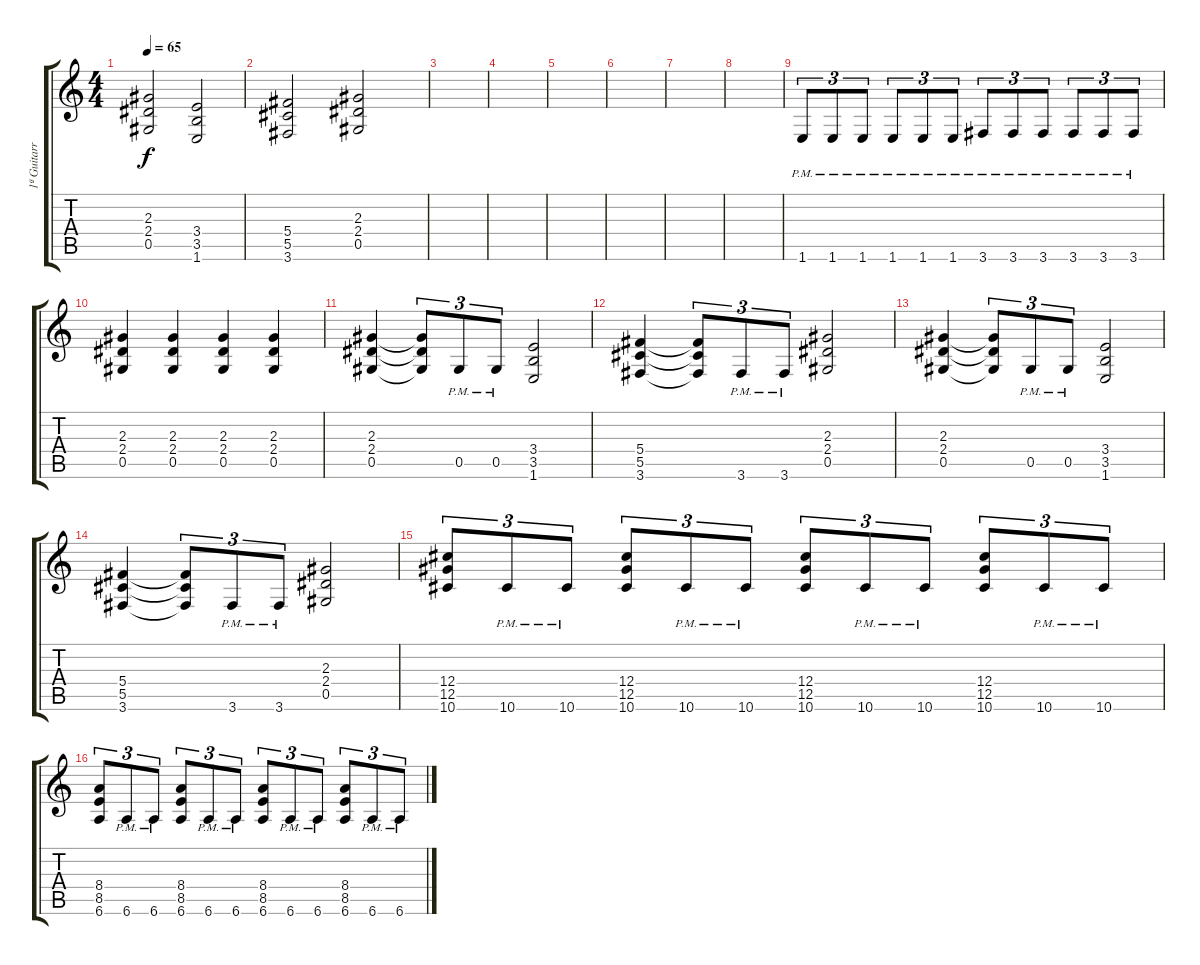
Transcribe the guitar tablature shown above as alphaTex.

\track ("1ª Guitarra 1" "1ª Guitarr") {instrument distortionguitar}
\staff {score tabs}
\tuning (Eb4 Bb3 Gb3 Db3 Ab2 Eb2) {hide}
\ts (4 4)
\tempo 65
\clef g2
\ks c
(2.3 2.4 0.5).2{dy f} (3.4 3.5 1.6).2 |
(5.4 5.5 3.6).2 (2.3 2.4 0.5).2 |
|
|
|
|
|
|
1.6{pm}.8{tu (3 2)} 1.6{pm}.8{tu (3 2)} 1.6{pm}.8{tu (3 2)} 1.6{pm}.8{tu (3 2)} 1.6{pm}.8{tu (3 2)} 1.6{pm}.8{tu (3 2)} 3.6{pm}.8{tu (3 2)} 3.6{pm}.8{tu (3 2)} 3.6{pm}.8{tu (3 2)} 3.6{pm}.8{tu (3 2)} 3.6{pm}.8{tu (3 2)} 3.6{pm}.8{tu (3 2)} |
(2.3 2.4 0.5).4 (2.3 2.4 0.5).4 (2.3 2.4 0.5).4 (2.3 2.4 0.5).4 |
(2.3 2.4 0.5).4 (2.3{t} 2.4{t} 0.5{t}).8{tu (3 2)} 0.5{pm}.8{tu (3 2)} 0.5{pm}.8{tu (3 2)} (3.4 3.5 1.6).2 |
(5.4 5.5 3.6).4 (5.4{t} 5.5{t} 3.6{t}).8{tu (3 2)} 3.6{pm}.8{tu (3 2)} 3.6{pm}.8{tu (3 2)} (2.3 2.4 0.5).2 |
(2.3 2.4 0.5).4 (2.3{t} 2.4{t} 0.5{t}).8{tu (3 2)} 0.5{pm}.8{tu (3 2)} 0.5{pm}.8{tu (3 2)} (3.4 3.5 1.6).2 |
(5.4 5.5 3.6).4 (5.4{t} 5.5{t} 3.6{t}).8{tu (3 2)} 3.6{pm}.8{tu (3 2)} 3.6{pm}.8{tu (3 2)} (2.3 2.4 0.5).2 |
(12.4 12.5 10.6).8{tu (3 2)} 10.6{pm}.8{tu (3 2)} 10.6{pm}.8{tu (3 2)} (12.4 12.5 10.6).8{tu (3 2)} 10.6{pm}.8{tu (3 2)} 10.6{pm}.8{tu (3 2)} (12.4 12.5 10.6).8{tu (3 2)} 10.6{pm}.8{tu (3 2)} 10.6{pm}.8{tu (3 2)} (12.4 12.5 10.6).8{tu (3 2)} 10.6{pm}.8{tu (3 2)} 10.6{pm}.8{tu (3 2)} |
(8.4 8.5 6.6).8{tu (3 2)} 6.6{pm}.8{tu (3 2)} 6.6{pm}.8{tu (3 2)} (8.4 8.5 6.6).8{tu (3 2)} 6.6{pm}.8{tu (3 2)} 6.6{pm}.8{tu (3 2)} (8.4 8.5 6.6).8{tu (3 2)} 6.6{pm}.8{tu (3 2)} 6.6{pm}.8{tu (3 2)} (8.4 8.5 6.6).8{tu (3 2)} 6.6{pm}.8{tu (3 2)} 6.6{pm}.8{tu (3 2)}
